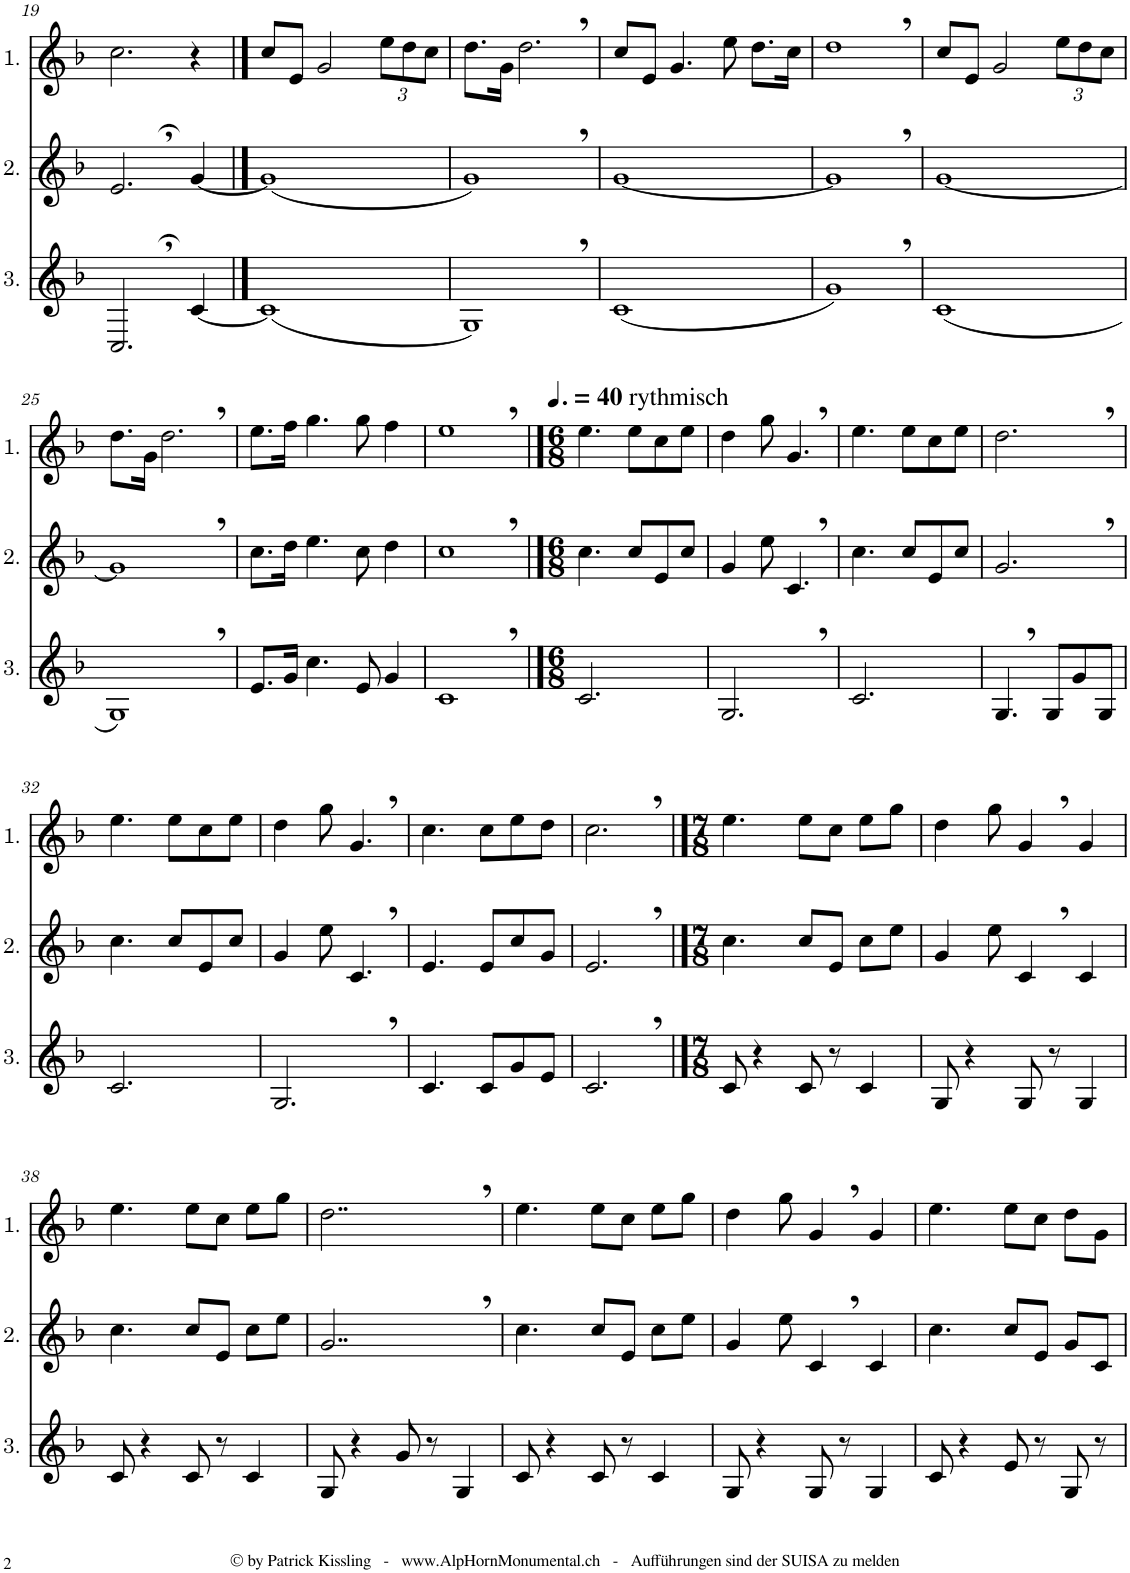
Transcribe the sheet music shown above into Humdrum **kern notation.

**kern	**kern	**kern
*part3	*part2	*part1
*staff3	*staff2	*staff1
*I"3.	*I"2.	*I"1.
!!LO:PB:g=z
*clefG2	*clefG2	*clefG2
*Trd4c7	*Trd4c7	*Trd4c7
*k[b-]	*k[b-]	*k[b-]
*M4/4	*M4/4	*M4/4
=19	=19	=19
2.C,/	2.e,/	2.cc\
[4c/	[4g/	4r
==20	==20	==20
(1c]	(1g]	8cc/L
.	.	8e/J
.	.	2g/
*	*	*Xbrackettup
.	.	12ee\L
.	.	12dd\
.	.	12cc\J
=21	=21	=21
1G,)	1g,)	8.dd\L
.	.	16g\Jk
.	.	2.dd,\
=22	=22	=22
(1c	[1g	8cc/L
.	.	8e/J
.	.	4.g/
.	.	8ee\
.	.	8.dd\L
.	.	16cc\Jk
=23	=23	=23
1g,)	1g,]	1dd,
=24	=24	=24
(1c	[1g	8cc/L
.	.	8e/J
.	.	2g/
.	.	12ee\L
.	.	12dd\
.	.	12cc\J
!!LO:LB:g=z
=25	=25	=25
1G,)	1g,]	8.dd\L
.	.	16g\Jk
.	.	2.dd,\
=26	=26	=26
8.e/L	8.cc\L	8.ee\L
16g/Jk	16dd\Jk	16ff\Jk
4.cc\	4.ee\	4.gg\
8e/	8cc\	8gg\
4g/	4dd\	4ff\
=27	=27	=27
1c,	1cc,	1ee,
==28	==28	==28
*M6/8	*M6/8	*M6/8
*	*	*MM60
!	!	!LO:TX:a:t=rythmisch
2.c/	4.cc\	4.ee\
.	8cc/L	8ee\L
.	8e/	8cc\
.	8cc/J	8ee\J
=29	=29	=29
2.G,/	4g/	4dd\
.	8ee\	8gg\
.	4.c,/	4.g,/
=30	=30	=30
2.c/	4.cc\	4.ee\
.	8cc/L	8ee\L
.	8e/	8cc\
.	8cc/J	8ee\J
=31	=31	=31
4.G,/	2.g,/	2.dd,\
8G/L	.	.
8g/	.	.
8G/J	.	.
!!LO:LB:g=z
=32	=32	=32
2.c/	4.cc\	4.ee\
.	8cc/L	8ee\L
.	8e/	8cc\
.	8cc/J	8ee\J
=33	=33	=33
2.G,/	4g/	4dd\
.	8ee\	8gg\
.	4.c,/	4.g,/
=34	=34	=34
4.c/	4.e/	4.cc\
8c/L	8e/L	8cc\L
8g/	8cc/	8ee\
8e/J	8g/J	8dd\J
=35	=35	=35
2.c,/	2.e,/	2.cc,\
==36	==36	==36
*M7/8	*M7/8	*M7/8
8c/	4.cc\	4.ee\
4r	.	.
8c/	8cc/L	8ee\L
8r	8e/J	8cc\J
4c/	8cc\L	8ee\L
.	8ee\J	8gg\J
=37	=37	=37
8G/	4g/	4dd\
4r	.	.
.	8ee\	8gg\
8G/	4c,/	4g,/
8r	.	.
4G/	4c/	4g/
!!LO:LB:g=z
=38	=38	=38
8c/	4.cc\	4.ee\
4r	.	.
8c/	8cc/L	8ee\L
8r	8e/J	8cc\J
4c/	8cc\L	8ee\L
.	8ee\J	8gg\J
=39	=39	=39
8G/	2..g,/	2..dd,\
4r	.	.
8g/	.	.
8r	.	.
4G/	.	.
=40	=40	=40
8c/	4.cc\	4.ee\
4r	.	.
8c/	8cc/L	8ee\L
8r	8e/J	8cc\J
4c/	8cc\L	8ee\L
.	8ee\J	8gg\J
=41	=41	=41
8G/	4g/	4dd\
4r	.	.
.	8ee\	8gg\
8G/	4c,/	4g,/
8r	.	.
4G/	4c/	4g/
=42	=42	=42
8c/	4.cc\	4.ee\
4r	.	.
8e/	8cc/L	8ee\L
8r	8e/J	8cc\J
8G/	8g/L	8dd\L
8r	8c/J	8g\J
=	=	=
*-	*-	*-
